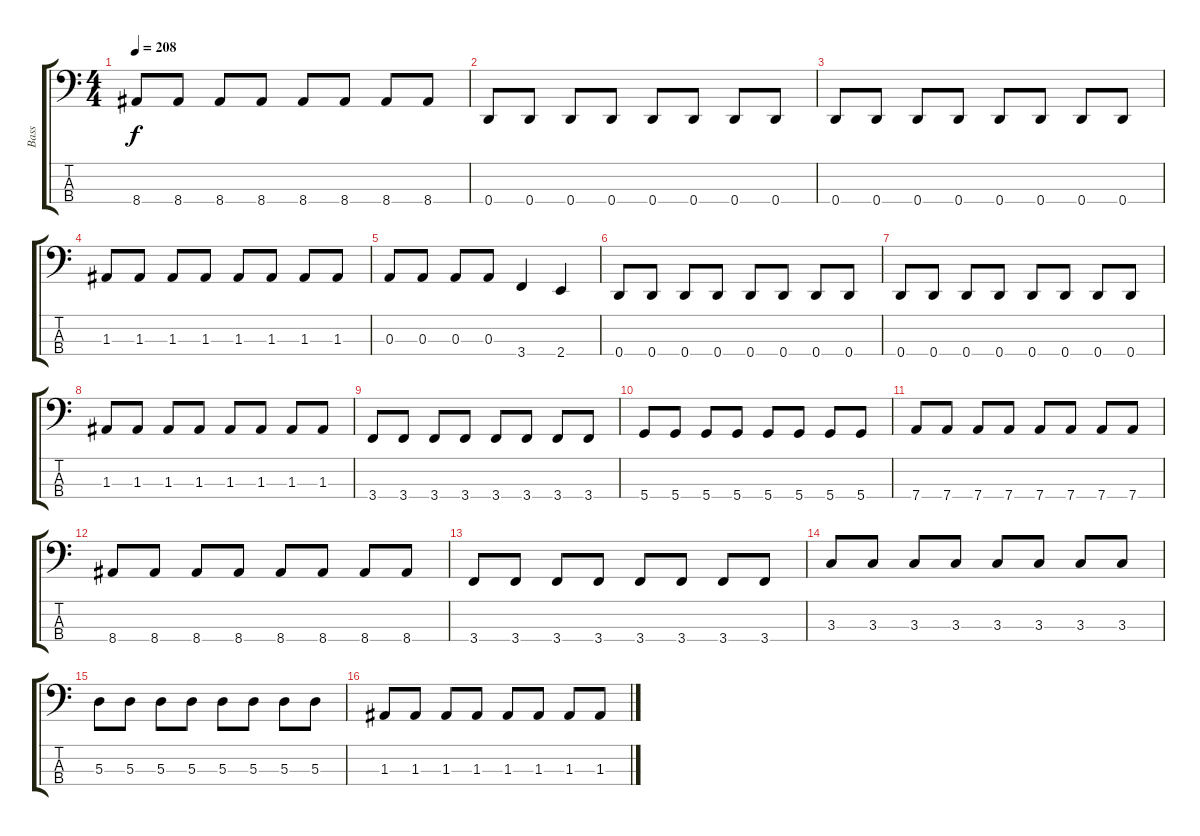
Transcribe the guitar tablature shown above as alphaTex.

\track ("Bass" "Bass") {instrument electricbassfinger}
\staff {score tabs}
\tuning (G2 D2 A1 D1) {hide}
\ts (4 4)
\tempo 208
\clef f4
\ks c
8.4.8{dy f} 8.4.8 8.4.8 8.4.8 8.4.8 8.4.8 8.4.8 8.4.8 |
0.4.8 0.4.8 0.4.8 0.4.8 0.4.8 0.4.8 0.4.8 0.4.8 |
0.4.8 0.4.8 0.4.8 0.4.8 0.4.8 0.4.8 0.4.8 0.4.8 |
1.3.8 1.3.8 1.3.8 1.3.8 1.3.8 1.3.8 1.3.8 1.3.8 |
0.3.8 0.3.8 0.3.8 0.3.8 3.4.4 2.4.4 |
0.4.8 0.4.8 0.4.8 0.4.8 0.4.8 0.4.8 0.4.8 0.4.8 |
0.4.8 0.4.8 0.4.8 0.4.8 0.4.8 0.4.8 0.4.8 0.4.8 |
1.3.8 1.3.8 1.3.8 1.3.8 1.3.8 1.3.8 1.3.8 1.3.8 |
3.4.8 3.4.8 3.4.8 3.4.8 3.4.8 3.4.8 3.4.8 3.4.8 |
5.4.8 5.4.8 5.4.8 5.4.8 5.4.8 5.4.8 5.4.8 5.4.8 |
7.4.8 7.4.8 7.4.8 7.4.8 7.4.8 7.4.8 7.4.8 7.4.8 |
8.4.8 8.4.8 8.4.8 8.4.8 8.4.8 8.4.8 8.4.8 8.4.8 |
3.4.8 3.4.8 3.4.8 3.4.8 3.4.8 3.4.8 3.4.8 3.4.8 |
3.3.8 3.3.8 3.3.8 3.3.8 3.3.8 3.3.8 3.3.8 3.3.8 |
5.3.8 5.3.8 5.3.8 5.3.8 5.3.8 5.3.8 5.3.8 5.3.8 |
1.3.8 1.3.8 1.3.8 1.3.8 1.3.8 1.3.8 1.3.8 1.3.8
